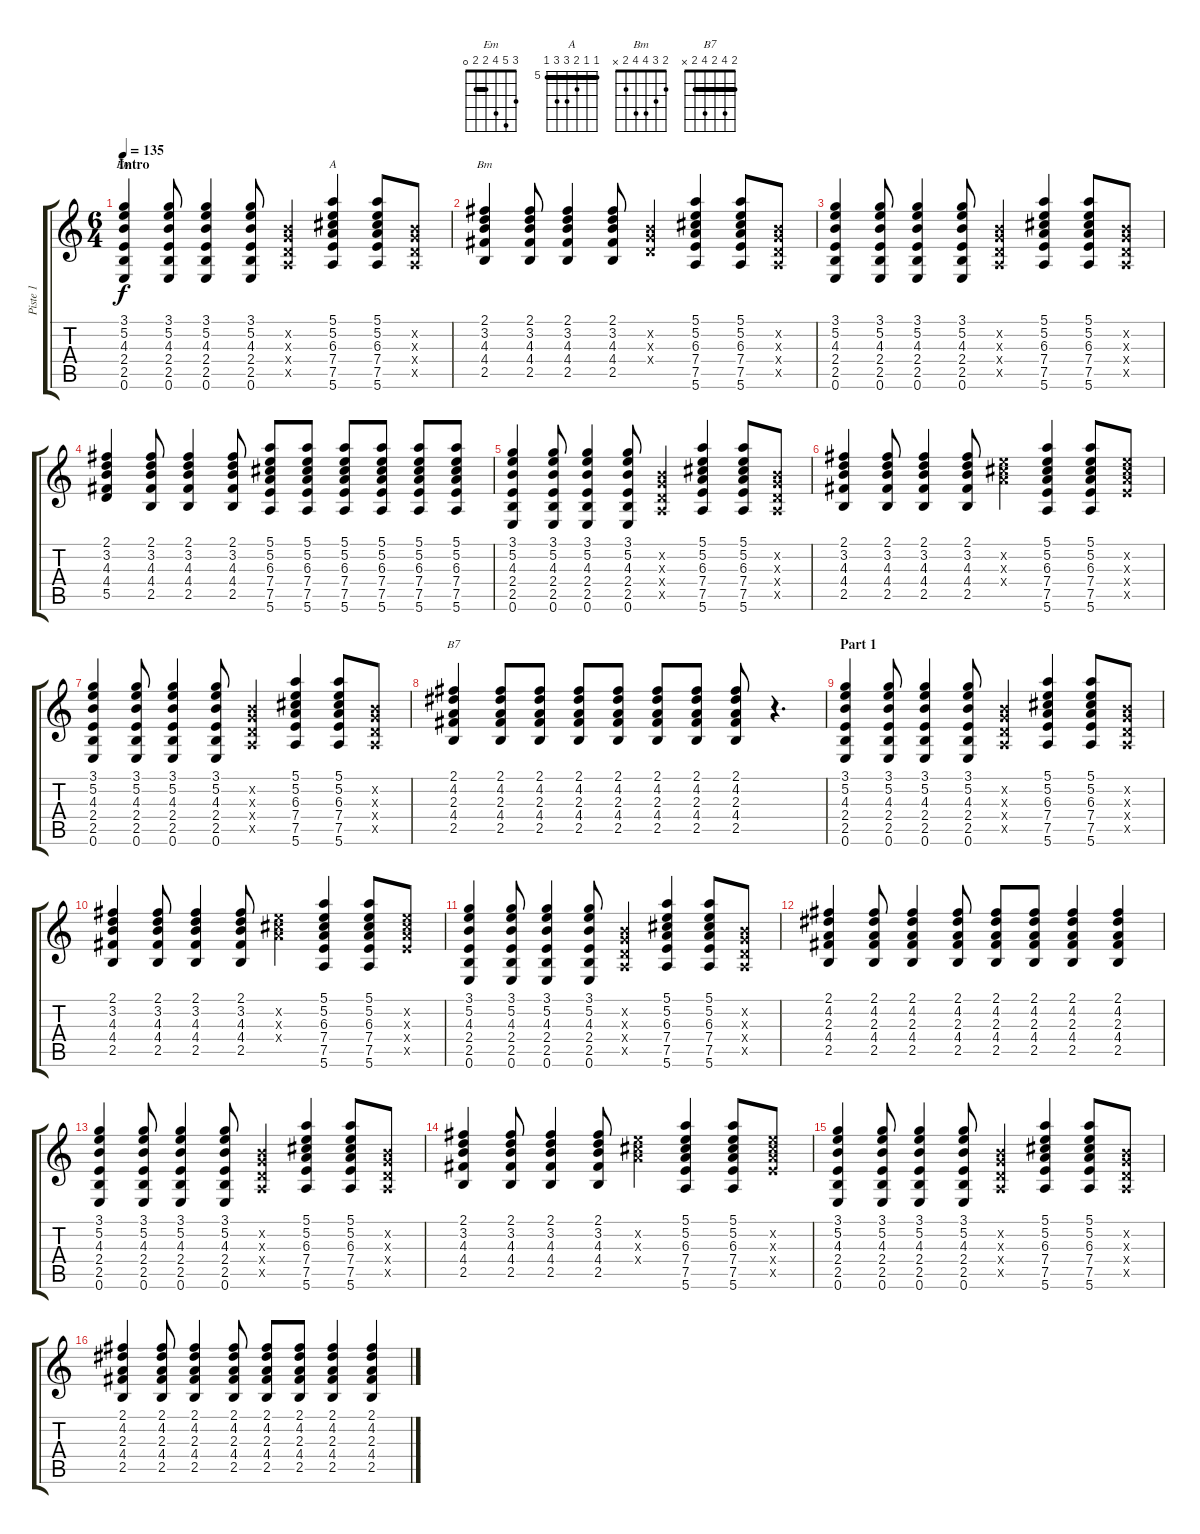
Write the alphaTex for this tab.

\track ("Piste 1" "Piste 1") {instrument acousticguitarnylon}
\staff {score tabs}
\tuning (E4 B3 G3 D3 A2 E2) {hide}
\chord ("Em" 3 5 4 2 2 0) {barre 2}
\chord ("A" 5 5 6 7 7 5) {firstfret 5 barre 5}
\chord ("Bm" 2 3 4 4 2 x)
\chord ("B7" 2 4 2 4 2 x) {barre 2}
\ts (6 4)
\section ("" "Intro")
\tempo 135
\clef g2
\ks c
(3.1 5.2 4.3 2.4 2.5 0.6).4{ch "Em" dy f instrument acousticguitarnylon} (3.1 5.2 4.3 2.4 2.5 0.6).8 (3.1 5.2 4.3 2.4 2.5 0.6).4 (3.1 5.2 4.3 2.4 2.5 0.6).8 (0.2{x} 0.3{x} 0.4{x} 0.5{x}).4 (5.1 5.2 6.3 7.4 7.5 5.6).4{ch "A"} (5.1 5.2 6.3 7.4 7.5 5.6).8 (0.2{x} 0.3{x} 0.4{x} 0.5{x}).8 |
(2.1 3.2 4.3 4.4 2.5).4{ch "Bm"} (2.1 3.2 4.3 4.4 2.5).8 (2.1 3.2 4.3 4.4 2.5).4 (2.1 3.2 4.3 4.4 2.5).8 (0.2{x} 0.3{x} 0.4{x}).4 (5.1 5.2 6.3 7.4 7.5 5.6).4 (5.1 5.2 6.3 7.4 7.5 5.6).8 (0.2{x} 0.3{x} 0.4{x} 0.5{x}).8 |
(3.1 5.2 4.3 2.4 2.5 0.6).4 (3.1 5.2 4.3 2.4 2.5 0.6).8 (3.1 5.2 4.3 2.4 2.5 0.6).4 (3.1 5.2 4.3 2.4 2.5 0.6).8 (0.2{x} 0.3{x} 0.4{x} 0.5{x}).4 (5.1 5.2 6.3 7.4 7.5 5.6).4 (5.1 5.2 6.3 7.4 7.5 5.6).8 (0.2{x} 0.3{x} 0.4{x} 0.5{x}).8 |
(2.1 3.2 4.3 4.4 5.5).4 (2.1 3.2 4.3 4.4 2.5).8 (2.1 3.2 4.3 4.4 2.5).4 (2.1 3.2 4.3 4.4 2.5).8 (5.1 5.2 6.3 7.4 7.5 5.6).8 (5.1 5.2 6.3 7.4 7.5 5.6).8 (5.1 5.2 6.3 7.4 7.5 5.6).8 (5.1 5.2 6.3 7.4 7.5 5.6).8 (5.1 5.2 6.3 7.4 7.5 5.6).8 (5.1 5.2 6.3 7.4 7.5 5.6).8 |
(3.1 5.2 4.3 2.4 2.5 0.6).4 (3.1 5.2 4.3 2.4 2.5 0.6).8 (3.1 5.2 4.3 2.4 2.5 0.6).4 (3.1 5.2 4.3 2.4 2.5 0.6).8 (0.2{x} 0.3{x} 0.4{x} 0.5{x}).4 (5.1 5.2 6.3 7.4 7.5 5.6).4 (5.1 5.2 6.3 7.4 7.5 5.6).8 (0.2{x} 0.3{x} 0.4{x} 0.5{x}).8 |
(2.1 3.2 4.3 4.4 2.5).4 (2.1 3.2 4.3 4.4 2.5).8 (2.1 3.2 4.3 4.4 2.5).4 (2.1 3.2 4.3 4.4 2.5).8 (5.2{x} 6.3{x} 7.4{x}).4 (5.1 5.2 6.3 7.4 7.5 5.6).4 (5.1 5.2 6.3 7.4 7.5 5.6).8 (5.2{x} 6.3{x} 7.4{x} 7.5{x}).8 |
(3.1 5.2 4.3 2.4 2.5 0.6).4 (3.1 5.2 4.3 2.4 2.5 0.6).8 (3.1 5.2 4.3 2.4 2.5 0.6).4 (3.1 5.2 4.3 2.4 2.5 0.6).8 (0.2{x} 0.3{x} 0.4{x} 0.5{x}).4 (5.1 5.2 6.3 7.4 7.5 5.6).4 (5.1 5.2 6.3 7.4 7.5 5.6).8 (0.2{x} 0.3{x} 0.4{x} 0.5{x}).8 |
(2.1 4.2 2.3 4.4 2.5).4{ch "B7"} (2.1 4.2 2.3 4.4 2.5).8 (2.1 4.2 2.3 4.4 2.5).8 (2.1 4.2 2.3 4.4 2.5).8 (2.1 4.2 2.3 4.4 2.5).8 (2.1 4.2 2.3 4.4 2.5).8 (2.1 4.2 2.3 4.4 2.5).8 (2.1 4.2 2.3 4.4 2.5).8 r.4{d} |
\section ("" "Part 1")
(3.1 5.2 4.3 2.4 2.5 0.6).4 (3.1 5.2 4.3 2.4 2.5 0.6).8 (3.1 5.2 4.3 2.4 2.5 0.6).4 (3.1 5.2 4.3 2.4 2.5 0.6).8 (0.2{x} 0.3{x} 0.4{x} 0.5{x}).4 (5.1 5.2 6.3 7.4 7.5 5.6).4 (5.1 5.2 6.3 7.4 7.5 5.6).8 (0.2{x} 0.3{x} 0.4{x} 0.5{x}).8 |
(2.1 3.2 4.3 4.4 2.5).4 (2.1 3.2 4.3 4.4 2.5).8 (2.1 3.2 4.3 4.4 2.5).4 (2.1 3.2 4.3 4.4 2.5).8 (5.2{x} 6.3{x} 7.4{x}).4 (5.1 5.2 6.3 7.4 7.5 5.6).4 (5.1 5.2 6.3 7.4 7.5 5.6).8 (5.2{x} 6.3{x} 7.4{x} 7.5{x}).8 |
(3.1 5.2 4.3 2.4 2.5 0.6).4 (3.1 5.2 4.3 2.4 2.5 0.6).8 (3.1 5.2 4.3 2.4 2.5 0.6).4 (3.1 5.2 4.3 2.4 2.5 0.6).8 (0.2{x} 0.3{x} 0.4{x} 0.5{x}).4 (5.1 5.2 6.3 7.4 7.5 5.6).4 (5.1 5.2 6.3 7.4 7.5 5.6).8 (0.2{x} 0.3{x} 0.4{x} 0.5{x}).8 |
(2.1 4.2 2.3 4.4 2.5).4 (2.1 4.2 2.3 4.4 2.5).8 (2.1 4.2 2.3 4.4 2.5).4 (2.1 4.2 2.3 4.4 2.5).8 (2.1 4.2 2.3 4.4 2.5).8 (2.1 4.2 2.3 4.4 2.5).8 (2.1 4.2 2.3 4.4 2.5).4 (2.1 4.2 2.3 4.4 2.5).4 |
(3.1 5.2 4.3 2.4 2.5 0.6).4 (3.1 5.2 4.3 2.4 2.5 0.6).8 (3.1 5.2 4.3 2.4 2.5 0.6).4 (3.1 5.2 4.3 2.4 2.5 0.6).8 (0.2{x} 0.3{x} 0.4{x} 0.5{x}).4 (5.1 5.2 6.3 7.4 7.5 5.6).4 (5.1 5.2 6.3 7.4 7.5 5.6).8 (0.2{x} 0.3{x} 0.4{x} 0.5{x}).8 |
(2.1 3.2 4.3 4.4 2.5).4 (2.1 3.2 4.3 4.4 2.5).8 (2.1 3.2 4.3 4.4 2.5).4 (2.1 3.2 4.3 4.4 2.5).8 (5.2{x} 6.3{x} 7.4{x}).4 (5.1 5.2 6.3 7.4 7.5 5.6).4 (5.1 5.2 6.3 7.4 7.5 5.6).8 (5.2{x} 6.3{x} 7.4{x} 7.5{x}).8 |
(3.1 5.2 4.3 2.4 2.5 0.6).4 (3.1 5.2 4.3 2.4 2.5 0.6).8 (3.1 5.2 4.3 2.4 2.5 0.6).4 (3.1 5.2 4.3 2.4 2.5 0.6).8 (0.2{x} 0.3{x} 0.4{x} 0.5{x}).4 (5.1 5.2 6.3 7.4 7.5 5.6).4 (5.1 5.2 6.3 7.4 7.5 5.6).8 (0.2{x} 0.3{x} 0.4{x} 0.5{x}).8 |
(2.1 4.2 2.3 4.4 2.5).4 (2.1 4.2 2.3 4.4 2.5).8 (2.1 4.2 2.3 4.4 2.5).4 (2.1 4.2 2.3 4.4 2.5).8 (2.1 4.2 2.3 4.4 2.5).8 (2.1 4.2 2.3 4.4 2.5).8 (2.1 4.2 2.3 4.4 2.5).4 (2.1 4.2 2.3 4.4 2.5).4
